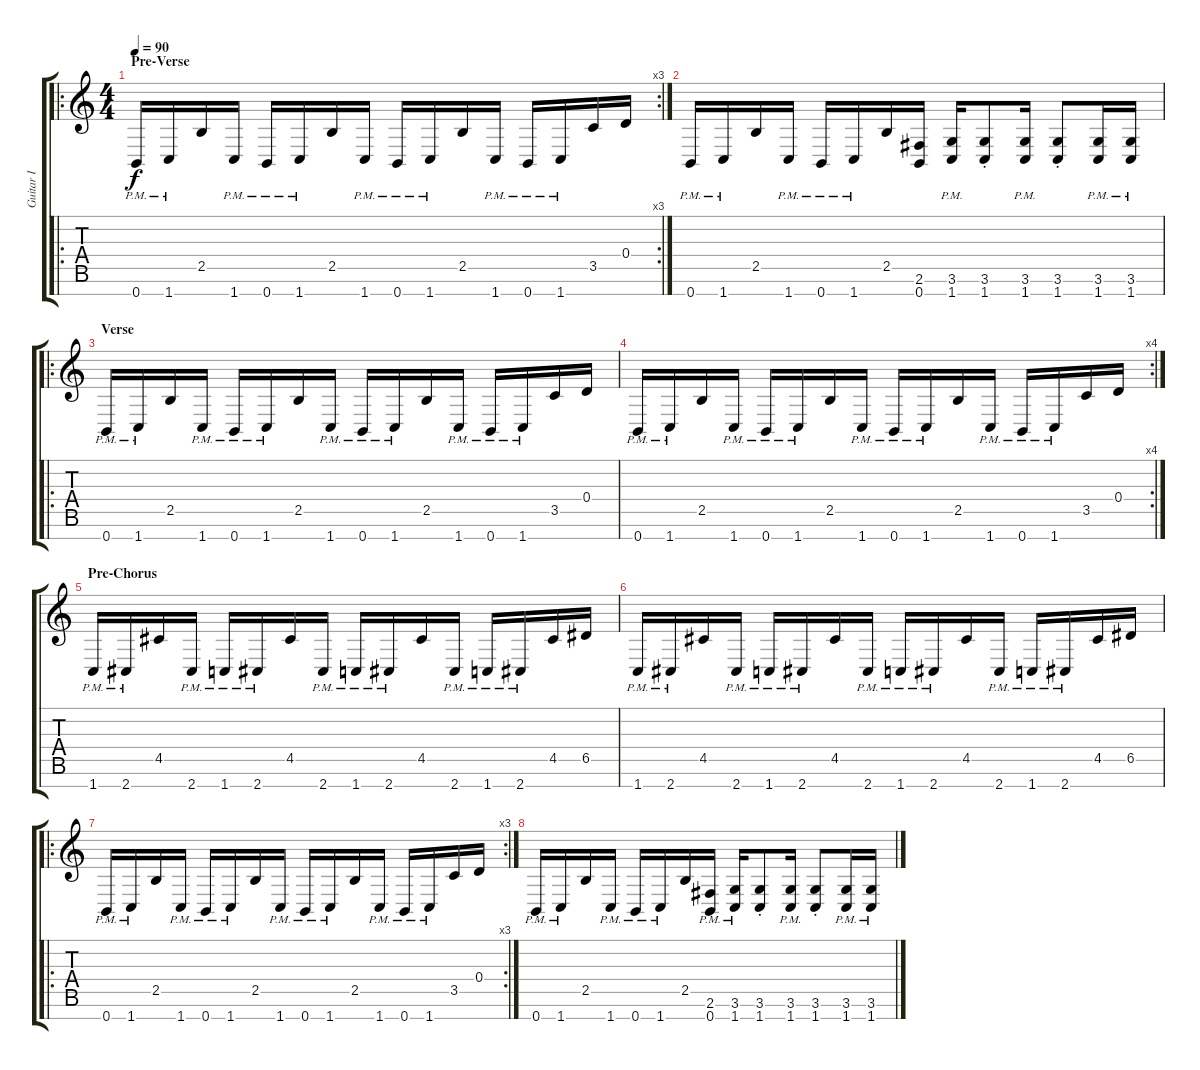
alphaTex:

\track ("Guitar I" "Guitar I") {instrument overdrivenguitar}
\staff {score tabs}
\tuning (E4 B3 G3 D3 A2 E2 B1) {hide}
\ro
\rc 3
\ts (4 4)
\section ("" "Pre-Verse")
\tempo 90
\clef g2
\ks c
0.7{pm}.16{dy f instrument overdrivenguitar} 1.7{pm}.16 2.5.16 1.7{pm}.16 0.7{pm}.16 1.7{pm}.16 2.5.16 1.7{pm}.16 0.7{pm}.16 1.7{pm}.16 2.5.16 1.7{pm}.16 0.7{pm}.16 1.7{pm}.16 3.5.16 0.4.16 |
0.7{pm}.16 1.7{pm}.16 2.5.16 1.7{pm}.16 0.7{pm}.16 1.7{pm}.16 2.5.16 (2.6 0.7).16 (3.6 1.7{pm}).16 (3.6{st} 1.7{st}).8 (3.6 1.7{pm}).16 (3.6{st} 1.7{st}).8 (3.6 1.7{pm}).16 (3.6 1.7{pm}).16 |
\ro
\section ("" "Verse")
0.7{pm}.16 1.7{pm}.16 2.5.16 1.7{pm}.16 0.7{pm}.16 1.7{pm}.16 2.5.16 1.7{pm}.16 0.7{pm}.16 1.7{pm}.16 2.5.16 1.7{pm}.16 0.7{pm}.16 1.7{pm}.16 3.5.16 0.4.16 |
\rc 4
0.7{pm}.16 1.7{pm}.16 2.5.16 1.7{pm}.16 0.7{pm}.16 1.7{pm}.16 2.5.16 1.7{pm}.16 0.7{pm}.16 1.7{pm}.16 2.5.16 1.7{pm}.16 0.7{pm}.16 1.7{pm}.16 3.5.16 0.4.16 |
\section ("" "Pre-Chorus")
1.7{pm}.16 2.7{pm}.16 4.5.16 2.7{pm}.16 1.7{pm}.16 2.7{pm}.16 4.5.16 2.7{pm}.16 1.7{pm}.16 2.7{pm}.16 4.5.16 2.7{pm}.16 1.7{pm}.16 2.7{pm}.16 4.5.16 6.5.16 |
1.7{pm}.16 2.7{pm}.16 4.5.16 2.7{pm}.16 1.7{pm}.16 2.7{pm}.16 4.5.16 2.7{pm}.16 1.7{pm}.16 2.7{pm}.16 4.5.16 2.7{pm}.16 1.7{pm}.16 2.7{pm}.16 4.5.16 6.5.16 |
\ro
\rc 3
0.7{pm}.16 1.7{pm}.16 2.5.16 1.7{pm}.16 0.7{pm}.16 1.7{pm}.16 2.5.16 1.7{pm}.16 0.7{pm}.16 1.7{pm}.16 2.5.16 1.7{pm}.16 0.7{pm}.16 1.7{pm}.16 3.5.16 0.4.16 |
0.7{pm}.16 1.7{pm}.16 2.5.16 1.7{pm}.16 0.7{pm}.16 1.7{pm}.16 2.5.16 (2.6{pm} 0.7{pm}).16 (3.6{pm} 1.7{pm}).16 (3.6{st} 1.7{st}).8 (3.6{pm} 1.7{pm}).16 (3.6{st} 1.7{st}).8 (3.6{pm} 1.7{pm}).16 (3.6{pm} 1.7{pm}).16
